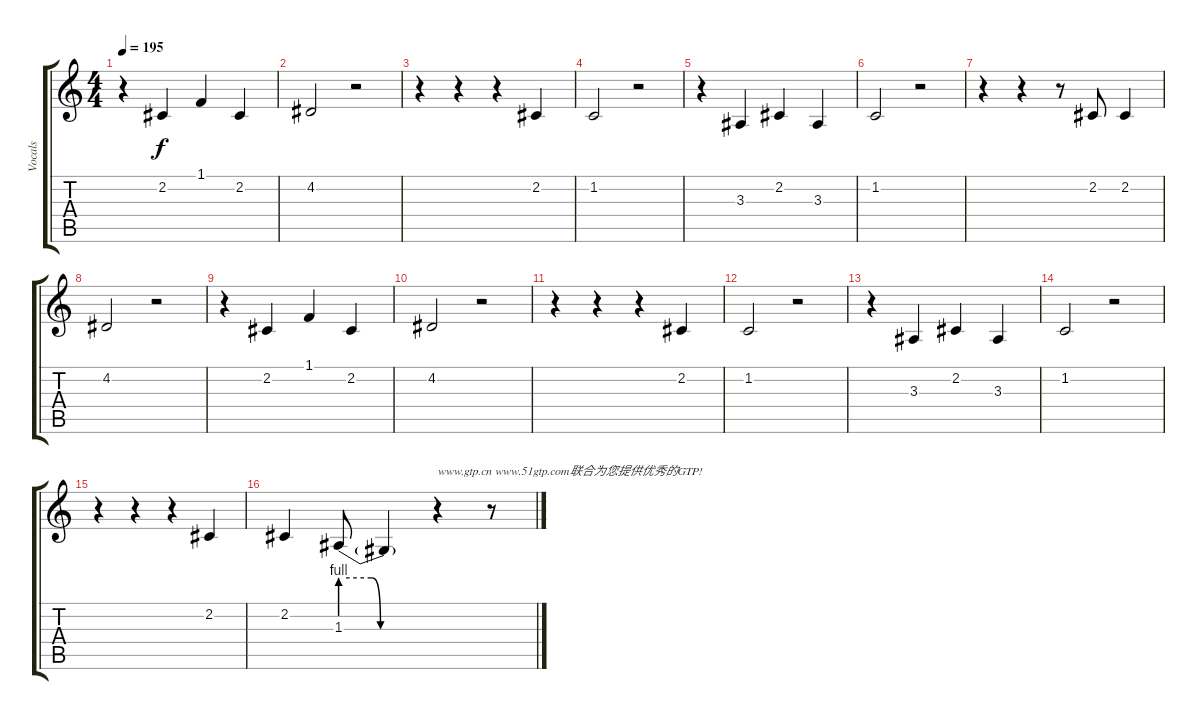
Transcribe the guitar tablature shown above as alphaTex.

\track ("Vocals" "Vocals") {instrument bassoon}
\staff {score tabs}
\tuning (E4 B3 G3 D3 A2 E2) {hide}
\ts (4 4)
\tempo 195
\clef g2
\ks c
r.4{dy f} 2.2.4 1.1.4 2.2.4 |
4.2.2 r.2 |
r.4 r.4 r.4 2.2.4 |
1.2.2 r.2 |
r.4 3.3.4 2.2.4 3.3.4 |
1.2.2 r.2 |
r.4 r.4 r.8 2.2.8 2.2.4 |
4.2.2 r.2 |
r.4 2.2.4 1.1.4 2.2.4 |
4.2.2 r.2 |
r.4 r.4 r.4 2.2.4 |
1.2.2 r.2 |
r.4 3.3.4 2.2.4 3.3.4 |
1.2.2 r.2 |
r.4 r.4 r.4 2.2.4 |
2.2.4 1.3{be (custom 0 4 20 4 26 0 28 0 40 0 60 0)}.8 1.3{t}.4 r.4{txt "www.gtp.cn www.51gtp.com联合为您提供优秀的GTP!"} r.8
